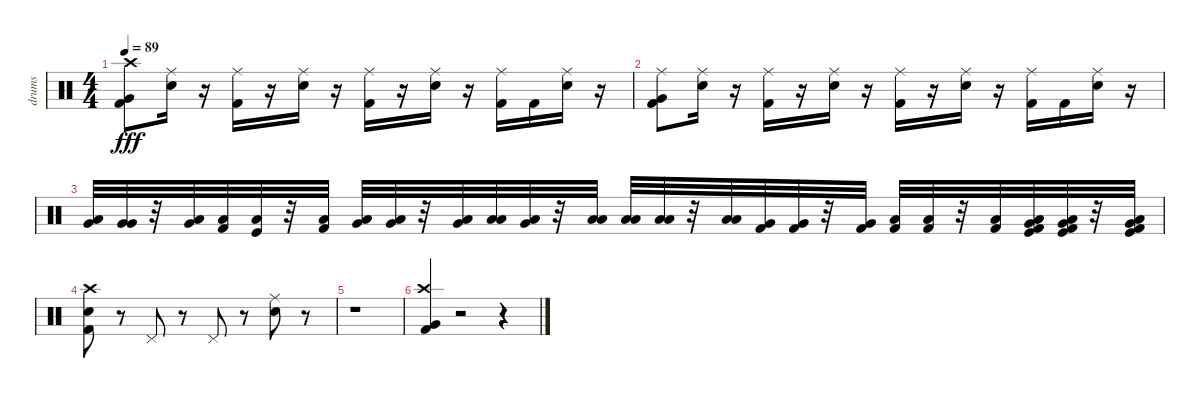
\track ("drums" "drums") {instrument percussion}
\staff {score}
\articulation defaults
\ts (4 4)
\tempo 89
\clef neutral
\ks c
("Very Low Tom (hit)" "Crash high (hit)" "Kick (hit) 2").8{dy fff} ("Ride (middle)" "Snare (hit) 2").16 r.16 ("Ride (middle)" "Kick (hit) 2").16 r.16 ("Ride (middle)" "Snare (hit) 2").16 r.16 ("Ride (middle)" "Kick (hit) 2").16 r.16 ("Ride (middle)" "Snare (hit) 2").16 r.16 ("Ride (middle)" "Kick (hit) 2").16 "Kick (hit) 2".16 ("Ride (middle)" "Snare (hit) 2").16 r.16 |
("Very Low Tom (hit)" "Ride (middle)" "Kick (hit) 2").8 ("Ride (middle)" "Snare (hit) 2").16 r.16 ("Ride (middle)" "Kick (hit) 2").16 r.16 ("Ride (middle)" "Snare (hit) 2").16 r.16 ("Ride (middle)" "Kick (hit) 2").16 r.16 ("Ride (middle)" "Snare (hit) 2").16 r.16 ("Ride (middle)" "Kick (hit) 2").16 "Kick (hit) 2".16 ("Ride (middle)" "Snare (hit) 2").16 r.16 |
("Very Low Tom (hit)" "Low Tom (hit)").32 ("Very Low Tom (hit)" "Very Low Tom (hit)").32 r.32 ("Very Low Tom (hit)" "Low Floor Tom (hit)").32 ("Kick (hit) 2" "Low Floor Tom (hit)").32 ("Kick (hit)" "Low Floor Tom (hit)").32 r.32 ("Kick (hit) 2" "Low Floor Tom (hit)").32 ("Low Tom (hit)" "Very Low Tom (hit)").32 ("Low Tom (hit)" "Very Low Tom (hit)").32 r.32 ("Low Tom (hit)" "Very Low Tom (hit)").32 ("Low Floor Tom (hit)" "Low Tom (hit)").32 ("Very Low Tom (hit)" "Low Tom (hit)").32 r.32 ("Low Floor Tom (hit)" "Low Tom (hit)").32 ("Low Floor Tom (hit)" "Low Tom (hit)").32 ("Low Floor Tom (hit)" "Low Tom (hit)").32 r.32 ("Low Floor Tom (hit)" "Low Tom (hit)").32 ("Kick (hit) 2" "Very Low Tom (hit)").32 ("Kick (hit) 2" "Very Low Tom (hit)").32 r.32 ("Kick (hit) 2" "Very Low Tom (hit)").32 ("Kick (hit) 2" "Low Floor Tom (hit)").32 ("Kick (hit) 2" "Low Floor Tom (hit)").32 r.32 ("Kick (hit) 2" "Low Floor Tom (hit)").32 ("Very Low Tom (hit)" "Low Floor Tom (hit)" "Kick (hit)" "Kick (hit) 2").32 ("Very Low Tom (hit)" "Low Floor Tom (hit)" "Kick (hit)" "Kick (hit) 2").32 r.32 ("Very Low Tom (hit)" "Low Floor Tom (hit)" "Kick (hit)" "Kick (hit) 2").32 |
("Crash high (hit)" "Snare (hit) 2" "Kick (hit) 2").8 r.8 "Pedal Hi-Hat (hit)".8 r.8 "Pedal Hi-Hat (hit)".8 r.8 ("Ride (middle)" "Snare (hit) 2").8 r.8 |
r.1 |
("Crash high (hit)" "Kick (hit) 2" "Very Low Tom (hit)").4 r.2 r.4
